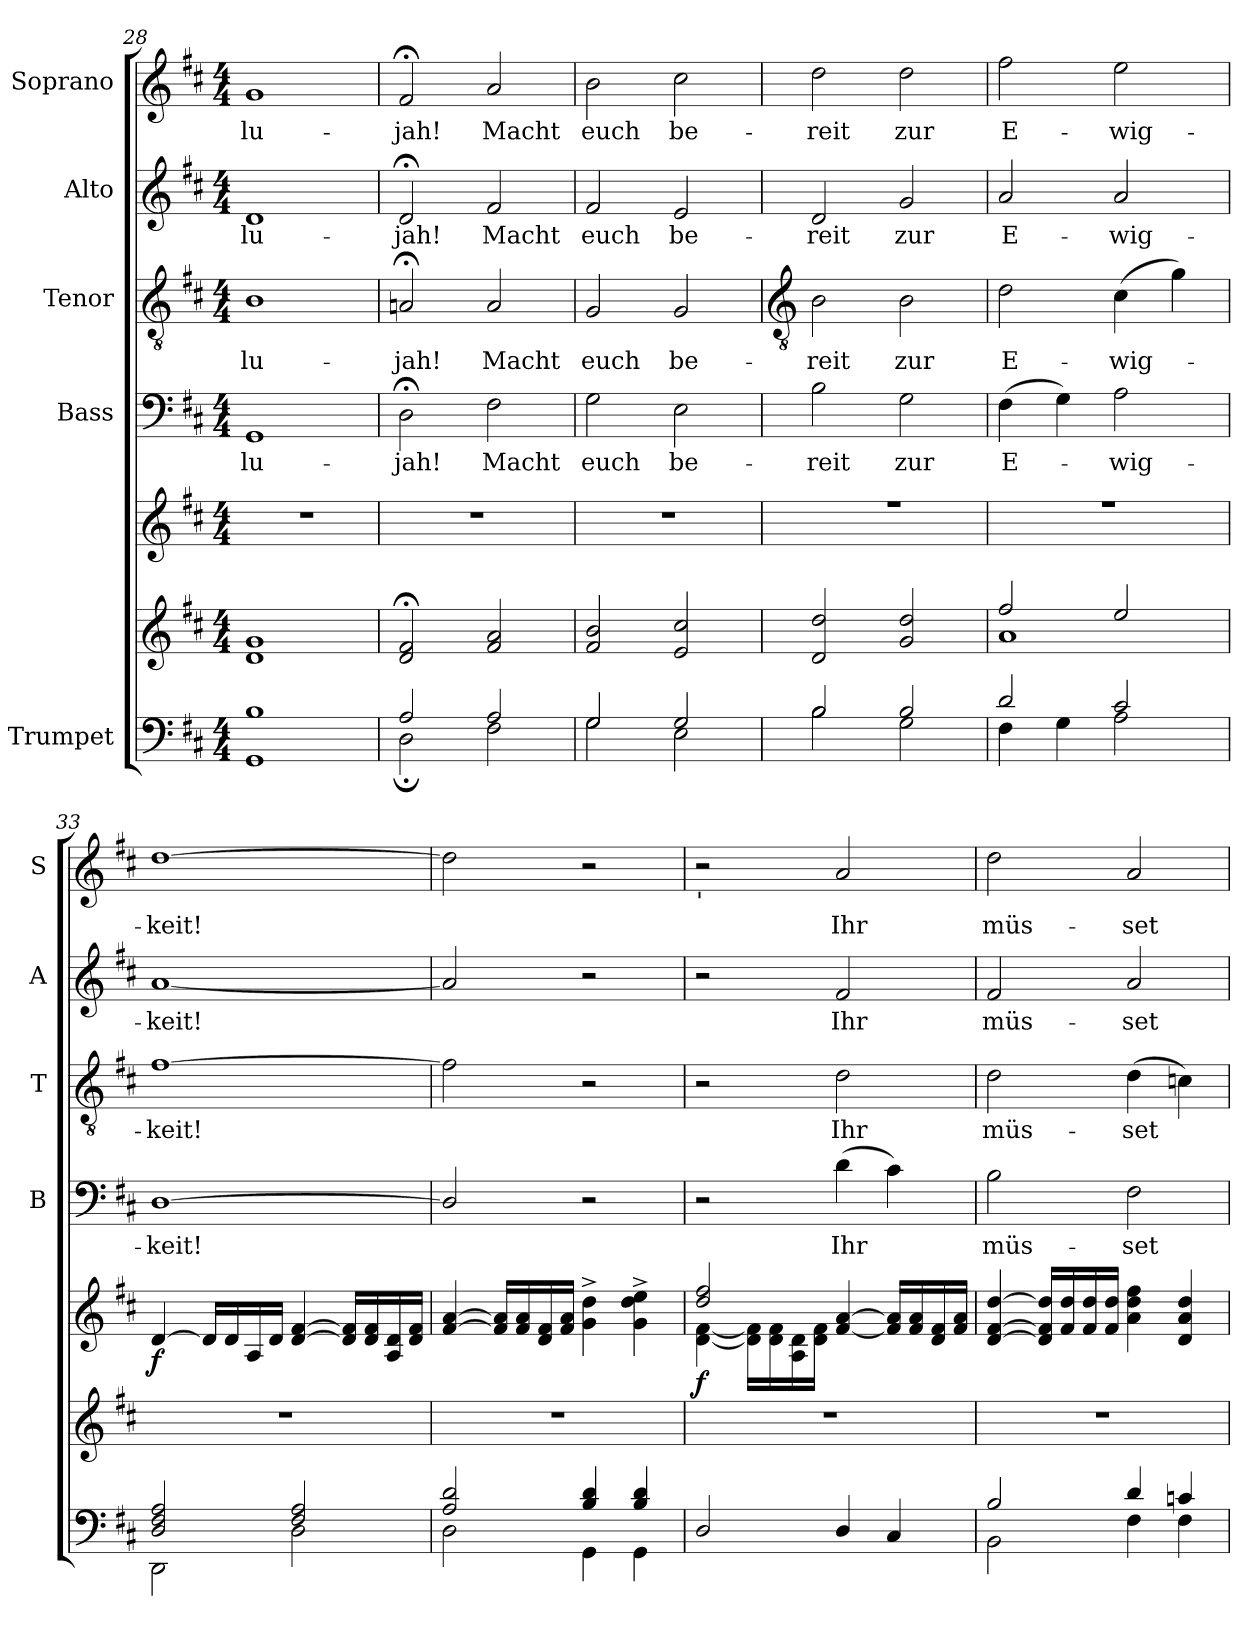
**kern	**kern	**kern	**dynam	**kern	**text	**kern	**text	**kern	**text	**kern	**text
*part5	*part5	*part5	*part5	*part4	*part4	*part3	*part3	*part2	*part2	*part1	*part1
*staff7	*staff6	*staff5	*staff5/6/7	*staff4	*staff4	*staff3	*staff3	*staff2	*staff2	*staff1	*staff1
*I"Trumpet	*	*	*	*I"Bass	*	*I"Tenor	*	*I"Alto	*	*I"Soprano	*
*	*	*	*	*I'B	*	*I'T	*	*I'A	*	*I'S	*
*clefF4	*clefG2	*clefG2	*	*clefF4	*	*clefGv2	*	*clefG2	*	*clefG2	*
*k[f#c#]	*k[f#c#]	*k[f#c#]	*	*k[f#c#]	*	*k[f#c#]	*	*k[f#c#]	*	*k[f#c#]	*
*D:	*D:	*D:	*	*D:	*	*D:	*	*D:	*	*D:	*
*M4/4	*M4/4	*M4/4	*	*M4/4	*	*M4/4	*	*M4/4	*	*M4/4	*
=28	=28	=28	=28	=28	=28	=28	=28	=28	=28	=28	=28
*^	*^	*	*	*	*	*	*	*	*	*	*
!	!	!	!	!	!	!	!LO:LY:b	!	!LO:LY:b	!	!LO:LY:b	!	!LO:LY:b
1B/	1GG\	1g/	1d\	1r	.	1GG	-lu-	1B	-lu-	1d	-lu-	1g	-lu-
=29	=29	=29	=29	=29	=29	=29	=29	=29	=29	=29	=29	=29	=29
!	!	!	!	!	!	!	!LO:LY:b	!	!LO:LY:b	!	!LO:LY:b	!	!LO:LY:b
2A/	2D;\	2d/;< 2f#/;<	2ryy	1r	.	2D;<	-jah!	2An;<	-jah!	2d;<	-jah!	2f#;<	-jah!
!	!	!	!	!	!	!	!LO:LY:b	!	!LO:LY:b	!	!LO:LY:b	!	!LO:LY:b
2A/	2F#\	2f#/ 2a/	2ryy	.	.	2F#	Macht	2A	Macht	2f#	Macht	2a	Macht
=30	=30	=30	=30	=30	=30	=30	=30	=30	=30	=30	=30	=30	=30
!	!	!	!	!	!	!	!LO:LY:b	!	!LO:LY:b	!	!LO:LY:b	!	!LO:LY:b
2G/	2G\	2f#/ 2b/	2ryy	1r	.	2G	euch	2G	euch	2f#	euch	2b	euch
!	!	!	!	!	!	!	!LO:LY:b	!	!LO:LY:b	!	!LO:LY:b	!	!LO:LY:b
2G/	2E\	2e/ 2cc#/	2ryy	.	.	2E	be-	2G	be-	2e	be-	2cc#	be-
!!LO:LB:g=z
=31	=31	=31	=31	=31	=31	=31	=31	=31	=31	=31	=31	=31	=31
*	*	*	*	*	*	*	*	*clefGv2	*	*	*	*	*
*	*	*	*	*^	*	*	*	*	*	*	*	*	*
!	!	!	!	!	!	!	!	!LO:LY:b	!	!LO:LY:b	!	!LO:LY:b	!	!LO:LY:b
2B/	2B\	2d/ 2dd/	2ryy	1r	1ryy	.	2B	-reit	2B	-reit	2d	-reit	2dd	-reit
!	!	!	!	!	!	!	!	!LO:LY:b	!	!LO:LY:b	!	!LO:LY:b	!	!LO:LY:b
2B/	2G\	2g/ 2dd/	2ryy	.	.	.	2G	zur	2B	zur	2g	zur	2dd	zur
=32	=32	=32	=32	=32	=32	=32	=32	=32	=32	=32	=32	=32	=32	=32
!	!	!	!	!	!	!	!	!LO:LY:b	!	!LO:LY:b	!	!LO:LY:b	!	!LO:LY:b
2d/	4F#\	2ff#/	1a\	1r	1ryy	.	(>4F#	E-	2d	E-	2a	E-	2ff#	E-
.	4G\	.	.	.	.	.	4G)	.	.	.	.	.	.	.
!	!	!	!	!	!	!	!	!LO:LY:b	!	!LO:LY:b	!	!LO:LY:b	!	!LO:LY:b
2c#/	2A\	2ee/	.	.	.	.	2A	-wig-	(>4c#	-wig-	2a	-wig-	2ee	-wig-
.	.	.	.	.	.	.	.	.	4g)	.	.	.	.	.
=33	=33	=33	=33	=33	=33	=33	=33	=33	=33	=33	=33	=33	=33	=33
!	!	!	!	!	!	!LO:DY:b	!	!LO:LY:b	!	!LO:LY:b	!	!LO:LY:b	!	!LO:LY:b
2D/ 2F#/ 2A/	2DD\	1r	2ryy	[4d/	1ryy	f	[1D	-keit!	[1f#	-keit!	[1a	-keit!	[1dd	-keit!
.	.	.	.	16d/LL]	.	.	.	.	.	.	.	.	.	.
.	.	.	.	16d/	.	.	.	.	.	.	.	.	.	.
.	.	.	.	16A/	.	.	.	.	.	.	.	.	.	.
.	.	.	.	16d/JJ	.	.	.	.	.	.	.	.	.	.
2F#/ 2A/	2D\	.	2ryy	[4d/ [4f#/	.	.	.	.	.	.	.	.	.	.
.	.	.	.	16d/] 16f#/]LL	.	.	.	.	.	.	.	.	.	.
.	.	.	.	16d/ 16f#/	.	.	.	.	.	.	.	.	.	.
.	.	.	.	16A/ 16d/	.	.	.	.	.	.	.	.	.	.
.	.	.	.	16d/ 16f#/JJ	.	.	.	.	.	.	.	.	.	.
=34	=34	=34	=34	=34	=34	=34	=34	=34	=34	=34	=34	=34	=34	=34
2A/ 2d/	2D\	1r	2ryy	[4f#/ [4a/	1ryy	.	2D/]	.	2f#]	.	2a]	.	2dd]	.
.	.	.	.	16f#/] 16a/]LL	.	.	.	.	.	.	.	.	.	.
.	.	.	.	16f#/ 16a/	.	.	.	.	.	.	.	.	.	.
.	.	.	.	16d/ 16f#/	.	.	.	.	.	.	.	.	.	.
.	.	.	.	16f#/ 16a/JJ	.	.	.	.	.	.	.	.	.	.
4B/ 4d/	4GG\	.	2ryy	4g\^ 4dd\^	.	.	2r	.	2r	.	2r	.	2r	.
4B/ 4d/	4GG\	.	.	4g\^ 4dd\^ 4ee\^	.	.	.	.	.	.	.	.	.	.
=35	=35	=35	=35	=35	=35	=35	=35	=35	=35	=35	=35	=35	=35	=35
!	!	!	!	!	!	!	!	!	!	!	!	!	!LO:TX:b:t='	!
!	!	!	!	!	!	!LO:DY:b	!	!	!	!	!	!	!	!
1ryy	2D/	1r	2ryy	2dd/ 2ff#/	[4d\ [4f#\	f	2r	.	2r	.	2r	.	2r	.
.	.	.	.	.	16d\] 16f#\]LL	.	.	.	.	.	.	.	.	.
.	.	.	.	.	16d\ 16f#\	.	.	.	.	.	.	.	.	.
.	.	.	.	.	16A\ 16d\	.	.	.	.	.	.	.	.	.
.	.	.	.	.	16d\ 16f#\JJ	.	.	.	.	.	.	.	.	.
!	!	!	!	!	!	!	!	!LO:LY:b	!	!LO:LY:b	!	!LO:LY:b	!	!LO:LY:b
.	4D/	.	2ryy	[4f#/ [4a/	2ryy	.	(>4d	Ihr	2d	Ihr	2f#	Ihr	2a	Ihr
.	4C#/	.	.	16f#/] 16a/]LL	.	.	4c#)	.	.	.	.	.	.	.
.	.	.	.	16f#/ 16a/	.	.	.	.	.	.	.	.	.	.
.	.	.	.	16d/ 16f#/	.	.	.	.	.	.	.	.	.	.
.	.	.	.	16f#/ 16a/JJ	.	.	.	.	.	.	.	.	.	.
=36	=36	=36	=36	=36	=36	=36	=36	=36	=36	=36	=36	=36	=36	=36
!	!	!	!	!	!	!	!	!LO:LY:b	!	!LO:LY:b	!	!LO:LY:b	!	!LO:LY:b
2B/	2BB\	1r	2ryy	[4d/ [4f#/ [4dd/	1ryy	.	2B	müs-	2d	müs-	2f#	müs-	2dd	müs-
.	.	.	.	16d/] 16f#/] 16dd/]LL	.	.	.	.	.	.	.	.	.	.
.	.	.	.	16f#/ 16dd/	.	.	.	.	.	.	.	.	.	.
.	.	.	.	16f#/ 16dd/	.	.	.	.	.	.	.	.	.	.
.	.	.	.	16f#/ 16dd/JJ	.	.	.	.	.	.	.	.	.	.
!	!	!	!	!	!	!	!	!LO:LY:b	!	!LO:LY:b	!	!LO:LY:b	!	!LO:LY:b
4d/	4F#\	.	2ryy	4a\ 4dd\ 4ff#\	.	.	2F#	-set	(>4d	-set	2a	-set	2a	-set
4cn/	4F#\	.	.	4d/ 4a/ 4dd/	.	.	.	.	4cn)	.	.	.	.	.
*v	*v	*	*	*	*	*	*	*	*	*	*	*	*	*
*	*v	*v	*	*	*	*	*	*	*	*	*	*	*
*	*	*v	*v	*	*	*	*	*	*	*	*	*
=	=	=	=	=	=	=	=	=	=	=	=
*-	*-	*-	*-	*-	*-	*-	*-	*-	*-	*-	*-
